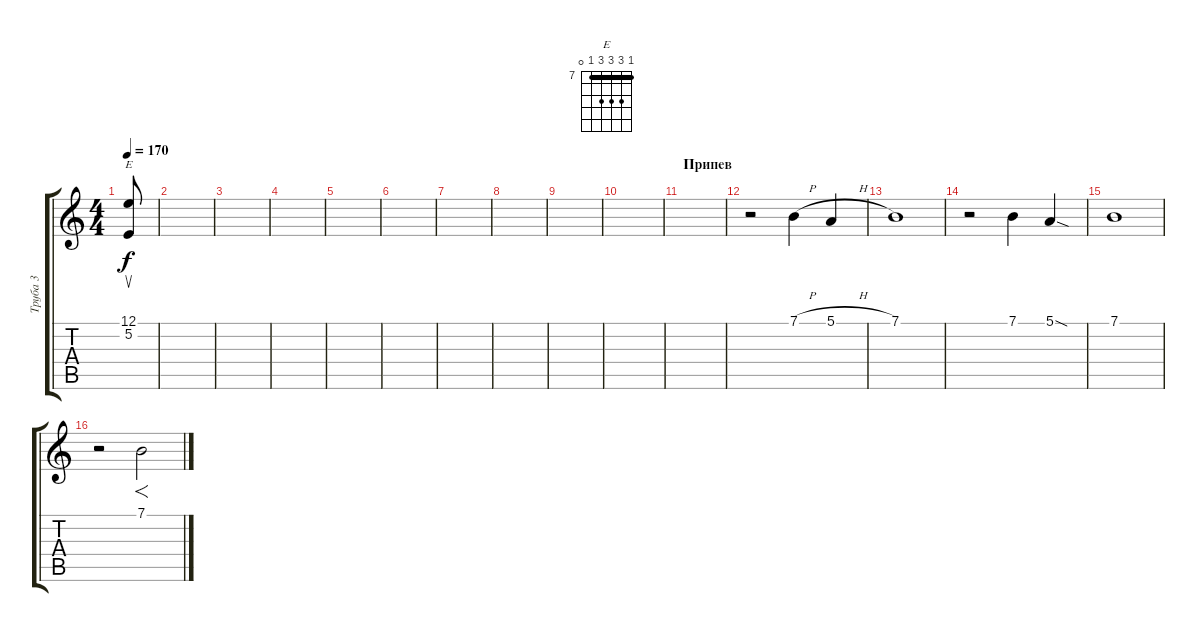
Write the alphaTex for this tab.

\track ("Труба 3" "Труба 3") {instrument tuba}
\staff {score tabs}
\tuning (E4 B3 G3 D3 A2 E2) {hide}
\chord ("E" 7 9 9 9 7 0) {firstfret 7 barre 7}
\ts (4 4)
\tempo 170
\clef g2
\ks c
(12.1 5.2).8{su ch "E" dy f} |
|
|
|
|
|
|
|
|
|
\section ("" "Припев")
|
r.2 7.1{h}.4 5.1{h}.4 |
7.1.1 |
r.2 7.1.4 5.1{sod}.4 |
7.1.1 |
r.2 7.1.2{f}
